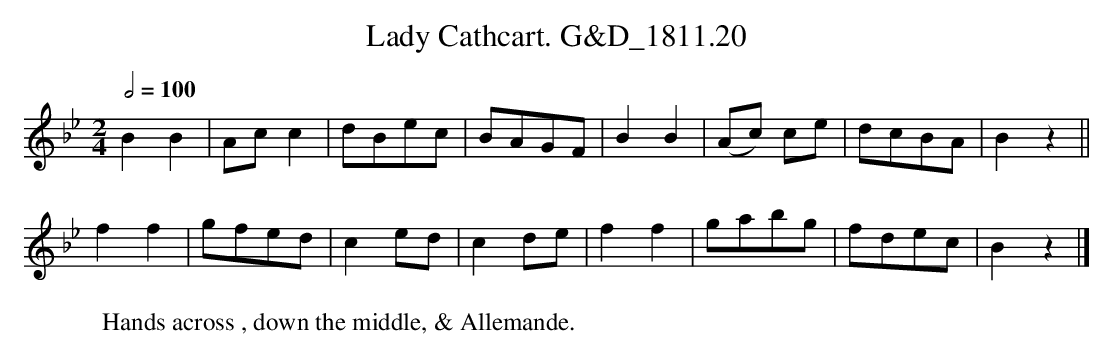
X:1
T:Lady Cathcart. G&D_1811.20
M:2/4
L:1/8
Q:1/2=100
W:Hands across , down the middle, & Allemande.
K:Bb
B2B2|Acc2|dBec|BAGF|B2B2|(Ac) ce|dcBA|B2z2||
f2f2|gfed|c2ed|c2de|f2f2|gabg|fdec|B2z2|]
